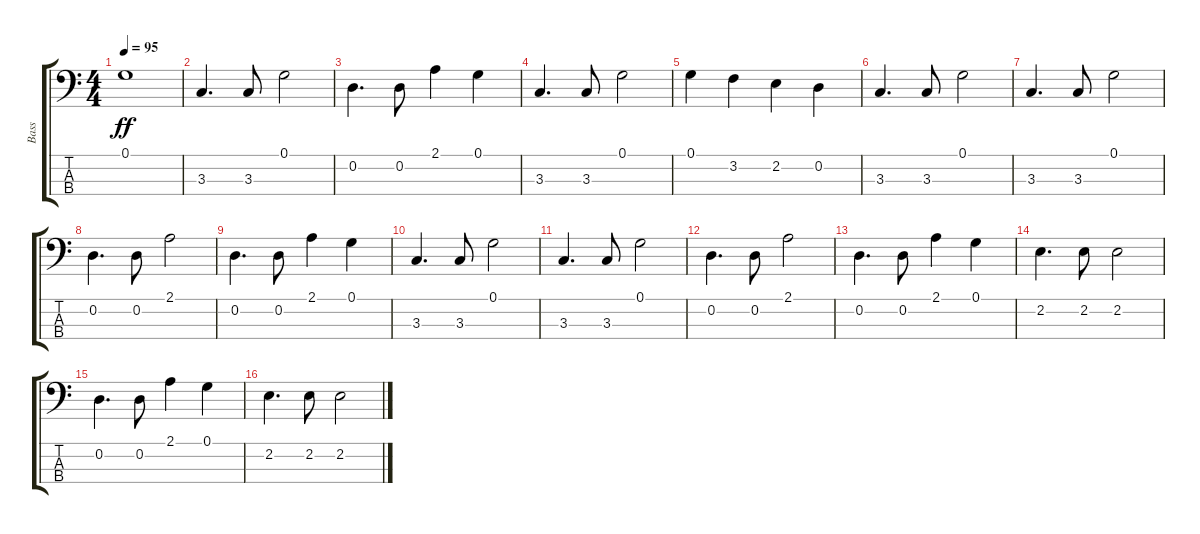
\track ("Bass" "Bass") {instrument fretlessbass}
\staff {score tabs}
\tuning (G2 D2 A1 E1) {hide}
\ts (4 4)
\tempo 95
\clef f4
\ks c
0.1.1{dy ff} |
3.3.4{d} 3.3.8 0.1.2 |
0.2.4{d} 0.2.8 2.1.4 0.1.4 |
3.3.4{d} 3.3.8 0.1.2 |
0.1.4 3.2.4 2.2.4 0.2.4 |
3.3.4{d} 3.3.8 0.1.2 |
3.3.4{d} 3.3.8 0.1.2 |
0.2.4{d} 0.2.8 2.1.2 |
0.2.4{d} 0.2.8 2.1.4 0.1.4 |
3.3.4{d} 3.3.8 0.1.2 |
3.3.4{d} 3.3.8 0.1.2 |
0.2.4{d} 0.2.8 2.1.2 |
0.2.4{d} 0.2.8 2.1.4 0.1.4 |
2.2.4{d} 2.2.8 2.2.2 |
0.2.4{d} 0.2.8 2.1.4 0.1.4 |
2.2.4{d} 2.2.8 2.2.2
